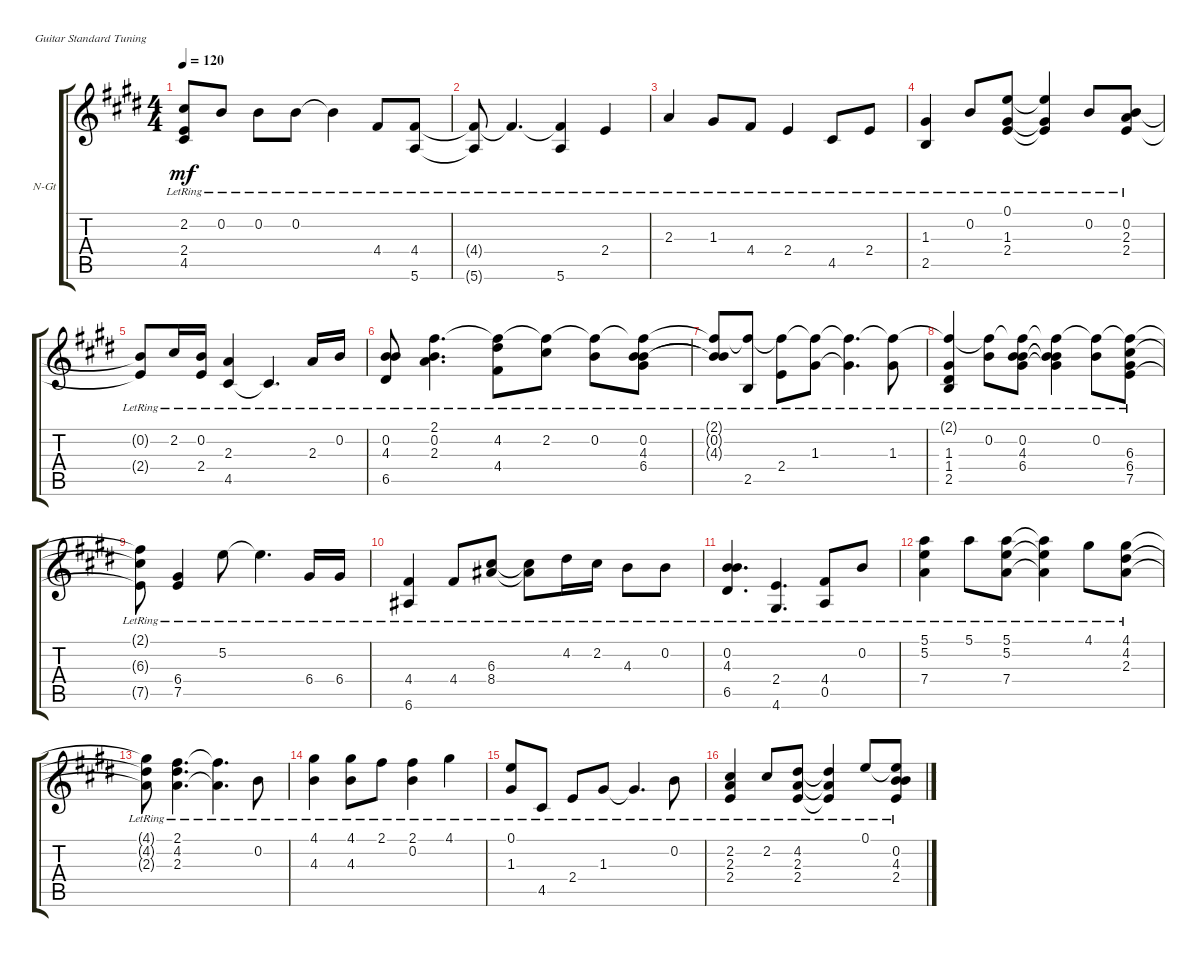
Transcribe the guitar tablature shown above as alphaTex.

\bracketExtendMode groupsimilarinstruments
\firstSystemTrackNameOrientation horizontal
\otherSystemsTrackNameOrientation horizontal
\track ("guitar standard" "N-Gt") {instrument acousticguitarnylon}
\staff {score tabs}
\tuning (E4 B3 G3 D3 A2 E2)
\ts (4 4)
\tempo 120
\clef g2
\ks e
(2.2{lr} 2.4{lr} 4.5{lr}).8{dy mf} 0.2{lr}.8 0.2{lr}.8 0.2{lr}.8 0.2{lr t}.4 4.4{lr}.8 (5.6{lr} 4.4{lr}).8 |
(5.6{lr t} 4.4{lr t}).8 4.4{lr t}.4{d} (5.6{lr} 4.4{lr t}).4 2.4{lr}.4 |
2.3{lr}.4 1.3{lr}.8 4.4{lr}.8 2.4{lr}.4 4.5{lr}.8 2.4{lr}.8 |
(1.3{lr} 2.5{lr}).4 0.2{lr}.8 (0.1{lr} 1.3{lr} 2.4{lr}).8 (0.1{lr t} 1.3{lr t} 2.4{lr t}).4 0.2{lr}.8 (0.2{lr} 2.3{lr} 2.4{lr}).8 |
(0.2{lr t} 2.4{lr t}).8 2.2{lr}.16 (0.2{lr} 2.4{lr}).16 (2.3{lr} 4.5{lr}).4 4.5{lr t}.4{d} 2.3{lr}.16 0.2{lr}.16 |
(0.2{lr} 4.3{lr} 6.5{lr}).8 (2.1{lr} 0.2{lr} 2.3{lr}).4{d} (4.2{lr} 4.4{lr} 2.1{lr t}).8 (2.2{lr} 2.1{lr t}).8 (0.2{lr} 2.1{lr t}).8 (0.2{lr} 4.3{lr} 6.4{lr} 2.1{lr t}).8 |
(0.2{lr t} 4.3{lr t} 2.1{lr t}).8 (2.5{lr} 2.1{lr t}).8 (2.4{lr} 2.1{lr t}).8 (1.3{lr} 2.1{lr t}).8 (1.3{lr t} 2.1{lr t}).4{d} (1.3{lr} 2.1{lr t}).8 |
(1.3{lr} 1.4{lr} 2.5{lr} 2.1{lr t}).4 (0.2{lr} 2.1{lr t}).8 (0.2{lr} 4.3{lr} 6.4{lr} 2.1{lr t}).8 (0.2{lr t} 4.3{lr t} 6.4{lr t} 2.1{lr t}).4 (0.2{lr} 2.1{lr t}).8 (6.3{lr} 6.4{lr} 7.5{lr} 2.1{lr t}).8 |
(2.1{lr t} 6.3{lr t} 7.5{lr t}).8 (6.4{lr} 7.5{lr}).4 5.2{lr}.8 5.2{lr t}.4{d} 6.4{lr}.16 6.4{lr}.16 |
(4.4{lr} 6.6{lr}).4 4.4{lr}.8 (6.3{lr} 8.4{lr}).8 (6.3{lr t} 8.4{lr t}).8 4.2{lr}.16 2.2{lr}.16 4.3{lr}.8 0.2{lr}.8 |
(0.2{lr} 4.3{lr} 6.5{lr}).4{d} (2.4{lr} 4.6{lr}).4{d} (4.4{lr} 0.5{lr}).8 0.2{lr}.8 |
(5.1{lr} 5.2{lr} 7.4{lr}).4 5.1{lr}.8 (5.1{lr} 5.2{lr} 7.4{lr}).8 (5.1{lr t} 5.2{lr t} 7.4{lr t}).4 4.1{lr}.8 (4.1{lr} 4.2{lr} 2.3{lr}).8 |
(4.1{lr t} 4.2{lr t} 2.3{lr t}).8 (2.1{lr} 4.2{lr} 2.3{lr}).4{d} (2.1{lr t} 2.3{lr t}).4{d} 0.2{lr}.8 |
(4.1{lr} 4.3{lr}).4 (4.1{lr} 4.3{lr}).8 2.1{lr}.8 (2.1{lr} 0.2{lr}).4 4.1{lr}.4 |
(0.1{lr} 1.3{lr}).8 4.5{lr}.8 2.4{lr}.8 1.3{lr}.8 1.3{lr t}.4{d} 0.2{lr}.8 |
(2.2{lr} 2.3{lr} 2.4{lr}).4 2.2{lr}.8 (4.2{lr} 2.3{lr} 2.4{lr}).8 (4.2{lr t} 2.3{lr t} 2.4{lr t}).4 0.1{lr}.8 (0.2{lr} 4.3{lr} 2.4{lr} 0.1{lr t}).8
